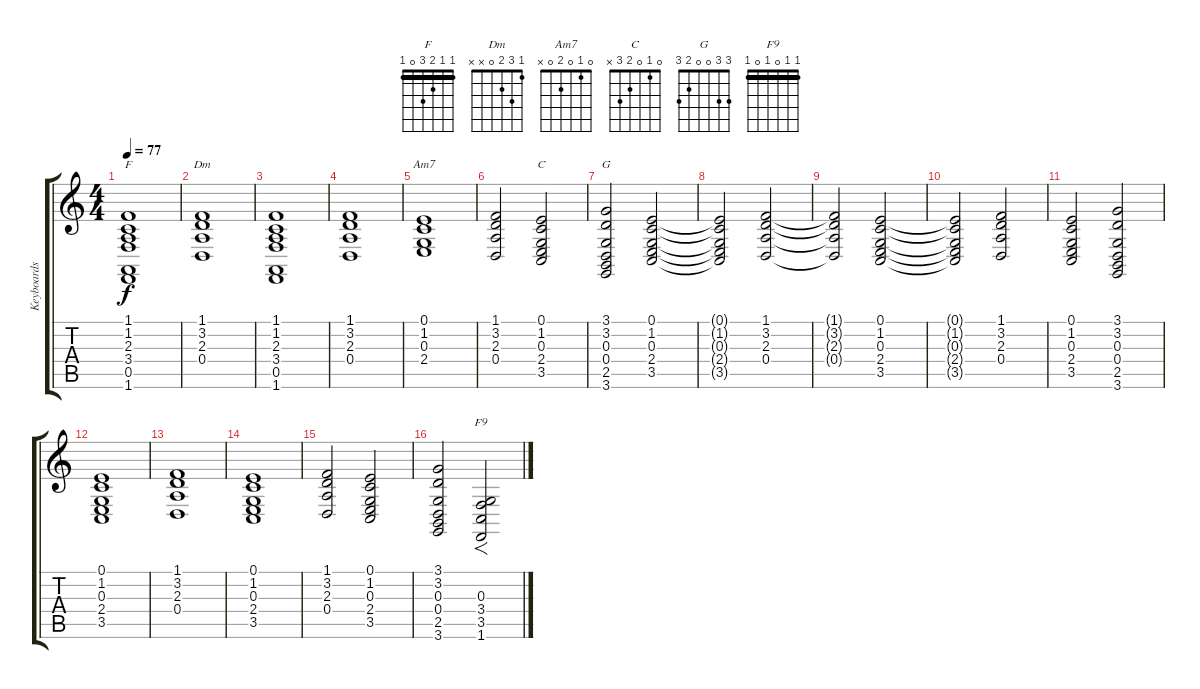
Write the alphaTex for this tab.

\track ("Keyboards" "Keyboards") {instrument fx7echoes}
\staff {score tabs}
\tuning (E4 B3 G3 D3 A2 E2) {hide}
\chord ("F" 1 1 2 3 0 1) {barre 1}
\chord ("Dm" 1 3 2 0 x x)
\chord ("Am7" 0 1 0 2 0 x)
\chord ("C" 0 1 0 2 3 x)
\chord ("G" 3 3 0 0 2 3)
\chord ("F9" 1 1 0 1 0 1) {barre 1}
\ts (4 4)
\tempo 77
\clef g2
\ks c
(1.1 1.2 2.3 3.4 0.5 1.6).1{ch "F" dy f instrument fx7echoes} |
(1.1 3.2 2.3 0.4).1{ch "Dm"} |
(1.1 1.2 2.3 3.4 0.5 1.6).1 |
(1.1 3.2 2.3 0.4).1 |
(0.1 1.2 0.3 2.4).1{ch "Am7"} |
(1.1 3.2 2.3 0.4).2 (0.1 1.2 0.3 2.4 3.5).2{ch "C"} |
(3.1 3.2 0.3 0.4 2.5 3.6).2{ch "G"} (0.1 1.2 0.3 2.4 3.5).2 |
(0.1{t} 1.2{t} 0.3{t} 2.4{t} 3.5{t}).2 (1.1 3.2 2.3 0.4).2 |
(1.1{t} 3.2{t} 2.3{t} 0.4{t}).2 (0.1 1.2 0.3 2.4 3.5).2 |
(0.1{t} 1.2{t} 0.3{t} 2.4{t} 3.5{t}).2 (1.1 3.2 2.3 0.4).2 |
(0.1 1.2 0.3 2.4 3.5).2 (3.1 3.2 0.3 0.4 2.5 3.6).2 |
(0.1 1.2 0.3 2.4 3.5).1 |
(1.1 3.2 2.3 0.4).1 |
(0.1 1.2 0.3 2.4 3.5).1 |
(1.1 3.2 2.3 0.4).2 (0.1 1.2 0.3 2.4 3.5).2 |
(3.1 3.2 0.3 0.4 2.5 3.6).2 (0.3 3.4 3.5 1.6).2{f ch "F9"}
